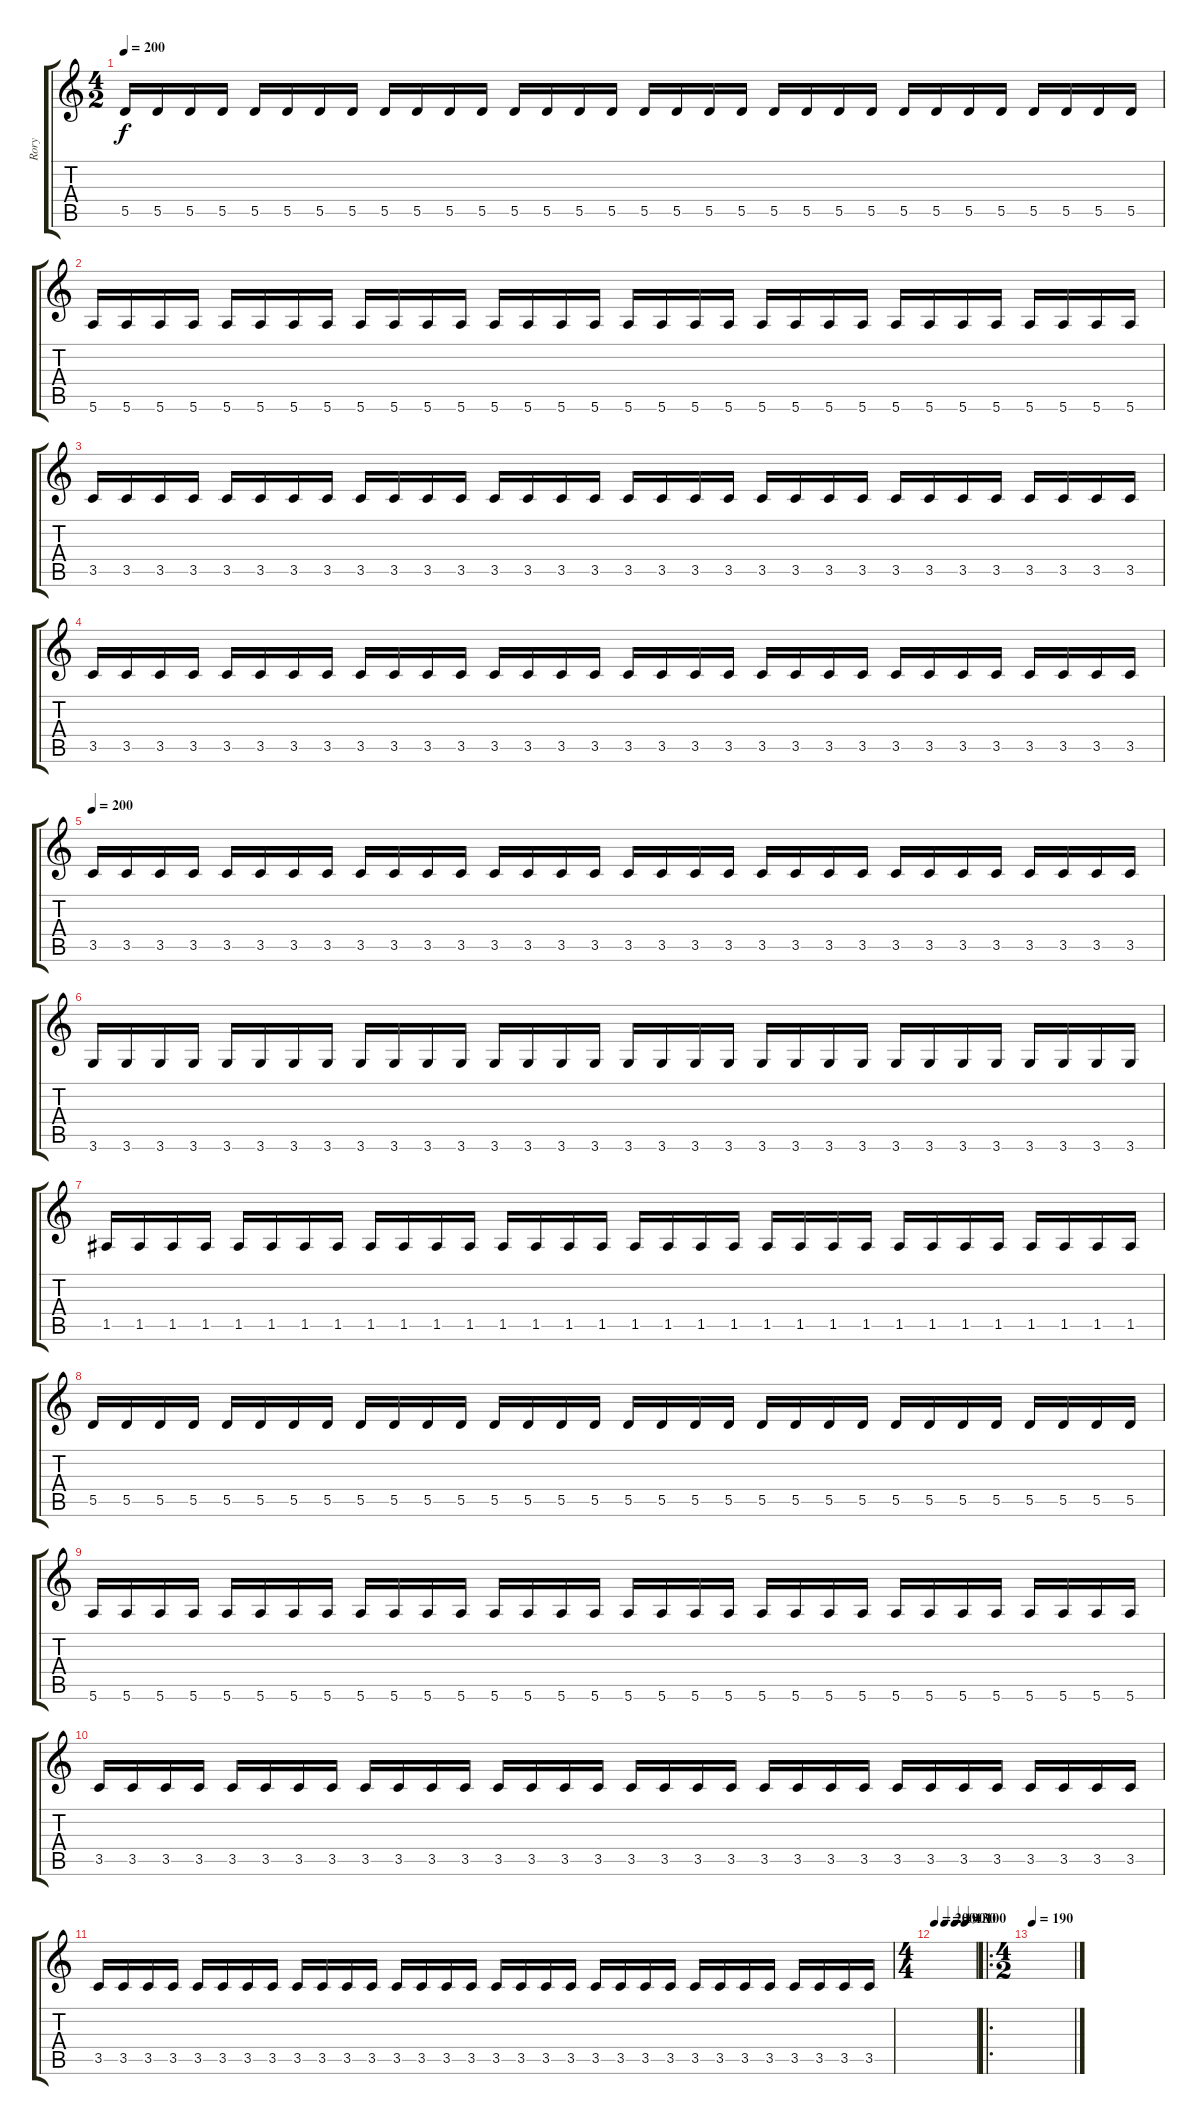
\track ("Rory" "Rory") {instrument distortionguitar}
\staff {score tabs}
\tuning (E4 B3 G3 D3 A2 E2) {hide}
\ts (4 2)
\tempo 200
\clef g2
\ks c
5.5.16{dy f} 5.5.16 5.5.16 5.5.16 5.5.16 5.5.16 5.5.16 5.5.16 5.5.16 5.5.16 5.5.16 5.5.16 5.5.16 5.5.16 5.5.16 5.5.16 5.5.16 5.5.16 5.5.16 5.5.16 5.5.16 5.5.16 5.5.16 5.5.16 5.5.16 5.5.16 5.5.16 5.5.16 5.5.16 5.5.16 5.5.16 5.5.16 |
5.6.16 5.6.16 5.6.16 5.6.16 5.6.16 5.6.16 5.6.16 5.6.16 5.6.16 5.6.16 5.6.16 5.6.16 5.6.16 5.6.16 5.6.16 5.6.16 5.6.16 5.6.16 5.6.16 5.6.16 5.6.16 5.6.16 5.6.16 5.6.16 5.6.16 5.6.16 5.6.16 5.6.16 5.6.16 5.6.16 5.6.16 5.6.16 |
3.5.16 3.5.16 3.5.16 3.5.16 3.5.16 3.5.16 3.5.16 3.5.16 3.5.16 3.5.16 3.5.16 3.5.16 3.5.16 3.5.16 3.5.16 3.5.16 3.5.16 3.5.16 3.5.16 3.5.16 3.5.16 3.5.16 3.5.16 3.5.16 3.5.16 3.5.16 3.5.16 3.5.16 3.5.16 3.5.16 3.5.16 3.5.16 |
3.5.16 3.5.16 3.5.16 3.5.16 3.5.16 3.5.16 3.5.16 3.5.16 3.5.16 3.5.16 3.5.16 3.5.16 3.5.16 3.5.16 3.5.16 3.5.16 3.5.16 3.5.16 3.5.16 3.5.16 3.5.16 3.5.16 3.5.16 3.5.16 3.5.16 3.5.16 3.5.16 3.5.16 3.5.16 3.5.16 3.5.16 3.5.16 |
\tempo 200
3.5.16 3.5.16 3.5.16 3.5.16 3.5.16 3.5.16 3.5.16 3.5.16 3.5.16 3.5.16 3.5.16 3.5.16 3.5.16 3.5.16 3.5.16 3.5.16 3.5.16 3.5.16 3.5.16 3.5.16 3.5.16 3.5.16 3.5.16 3.5.16 3.5.16 3.5.16 3.5.16 3.5.16 3.5.16 3.5.16 3.5.16 3.5.16 |
3.6.16 3.6.16 3.6.16 3.6.16 3.6.16 3.6.16 3.6.16 3.6.16 3.6.16 3.6.16 3.6.16 3.6.16 3.6.16 3.6.16 3.6.16 3.6.16 3.6.16 3.6.16 3.6.16 3.6.16 3.6.16 3.6.16 3.6.16 3.6.16 3.6.16 3.6.16 3.6.16 3.6.16 3.6.16 3.6.16 3.6.16 3.6.16 |
1.5.16 1.5.16 1.5.16 1.5.16 1.5.16 1.5.16 1.5.16 1.5.16 1.5.16 1.5.16 1.5.16 1.5.16 1.5.16 1.5.16 1.5.16 1.5.16 1.5.16 1.5.16 1.5.16 1.5.16 1.5.16 1.5.16 1.5.16 1.5.16 1.5.16 1.5.16 1.5.16 1.5.16 1.5.16 1.5.16 1.5.16 1.5.16 |
5.5.16 5.5.16 5.5.16 5.5.16 5.5.16 5.5.16 5.5.16 5.5.16 5.5.16 5.5.16 5.5.16 5.5.16 5.5.16 5.5.16 5.5.16 5.5.16 5.5.16 5.5.16 5.5.16 5.5.16 5.5.16 5.5.16 5.5.16 5.5.16 5.5.16 5.5.16 5.5.16 5.5.16 5.5.16 5.5.16 5.5.16 5.5.16 |
5.6.16 5.6.16 5.6.16 5.6.16 5.6.16 5.6.16 5.6.16 5.6.16 5.6.16 5.6.16 5.6.16 5.6.16 5.6.16 5.6.16 5.6.16 5.6.16 5.6.16 5.6.16 5.6.16 5.6.16 5.6.16 5.6.16 5.6.16 5.6.16 5.6.16 5.6.16 5.6.16 5.6.16 5.6.16 5.6.16 5.6.16 5.6.16 |
3.5.16 3.5.16 3.5.16 3.5.16 3.5.16 3.5.16 3.5.16 3.5.16 3.5.16 3.5.16 3.5.16 3.5.16 3.5.16 3.5.16 3.5.16 3.5.16 3.5.16 3.5.16 3.5.16 3.5.16 3.5.16 3.5.16 3.5.16 3.5.16 3.5.16 3.5.16 3.5.16 3.5.16 3.5.16 3.5.16 3.5.16 3.5.16 |
3.5.16 3.5.16 3.5.16 3.5.16 3.5.16 3.5.16 3.5.16 3.5.16 3.5.16 3.5.16 3.5.16 3.5.16 3.5.16 3.5.16 3.5.16 3.5.16 3.5.16 3.5.16 3.5.16 3.5.16 3.5.16 3.5.16 3.5.16 3.5.16 3.5.16 3.5.16 3.5.16 3.5.16 3.5.16 3.5.16 3.5.16 3.5.16 |
\ts (4 4)
\tempo 200
\tempo (190 0.25)
\tempo (130 0.5)
\tempo (100 0.75)
|
\ro
\ts (4 2)
\tempo 190
